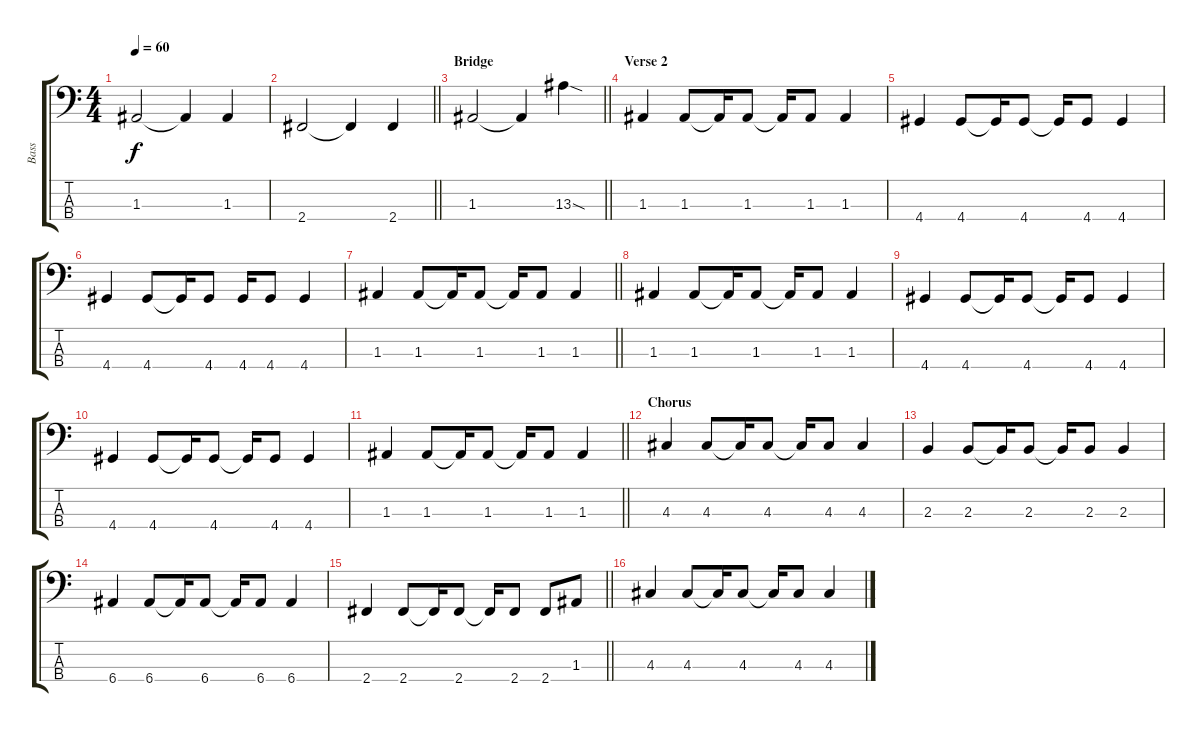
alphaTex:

\track ("Bass" "Bass") {instrument electricbassfinger}
\staff {score tabs}
\tuning (G2 D2 A1 E1) {hide}
\ts (4 4)
\tempo 60
\clef f4
\ks c
1.3.2{dy f} 1.3{t}.4 1.3.4 |
\barLineRight lightlight
2.4.2 2.4{t}.4 2.4.4 |
\section ("" "Bridge")
\barLineRight lightlight
1.3.2 1.3{t}.4 13.3{sod}.4 |
\section ("" "Verse 2")
1.3.4 1.3.8 1.3{t}.16 1.3.8 1.3{t}.16 1.3.8 1.3.4 |
4.4.4 4.4.8 4.4{t}.16 4.4.8 4.4{t}.16 4.4.8 4.4.4 |
4.4.4 4.4.8 4.4{t}.16 4.4.8 4.4.16 4.4.8 4.4.4 |
\barLineRight lightlight
1.3.4 1.3.8 1.3{t}.16 1.3.8 1.3{t}.16 1.3.8 1.3.4 |
1.3.4 1.3.8 1.3{t}.16 1.3.8 1.3{t}.16 1.3.8 1.3.4 |
4.4.4 4.4.8 4.4{t}.16 4.4.8 4.4{t}.16 4.4.8 4.4.4 |
4.4.4 4.4.8 4.4{t}.16 4.4.8 4.4{t}.16 4.4.8 4.4.4 |
\barLineRight lightlight
1.3.4 1.3.8 1.3{t}.16 1.3.8 1.3{t}.16 1.3.8 1.3.4 |
\section ("" "Chorus")
4.3.4 4.3.8 4.3{t}.16 4.3.8 4.3{t}.16 4.3.8 4.3.4 |
2.3.4 2.3.8 2.3{t}.16 2.3.8 2.3{t}.16 2.3.8 2.3.4 |
6.4.4 6.4.8 6.4{t}.16 6.4.8 6.4{t}.16 6.4.8 6.4.4 |
\barLineRight lightlight
2.4.4 2.4.8 2.4{t}.16 2.4.8 2.4{t}.16 2.4.8 2.4.8 1.3.8 |
4.3.4 4.3.8 4.3{t}.16 4.3.8 4.3{t}.16 4.3.8 4.3.4
